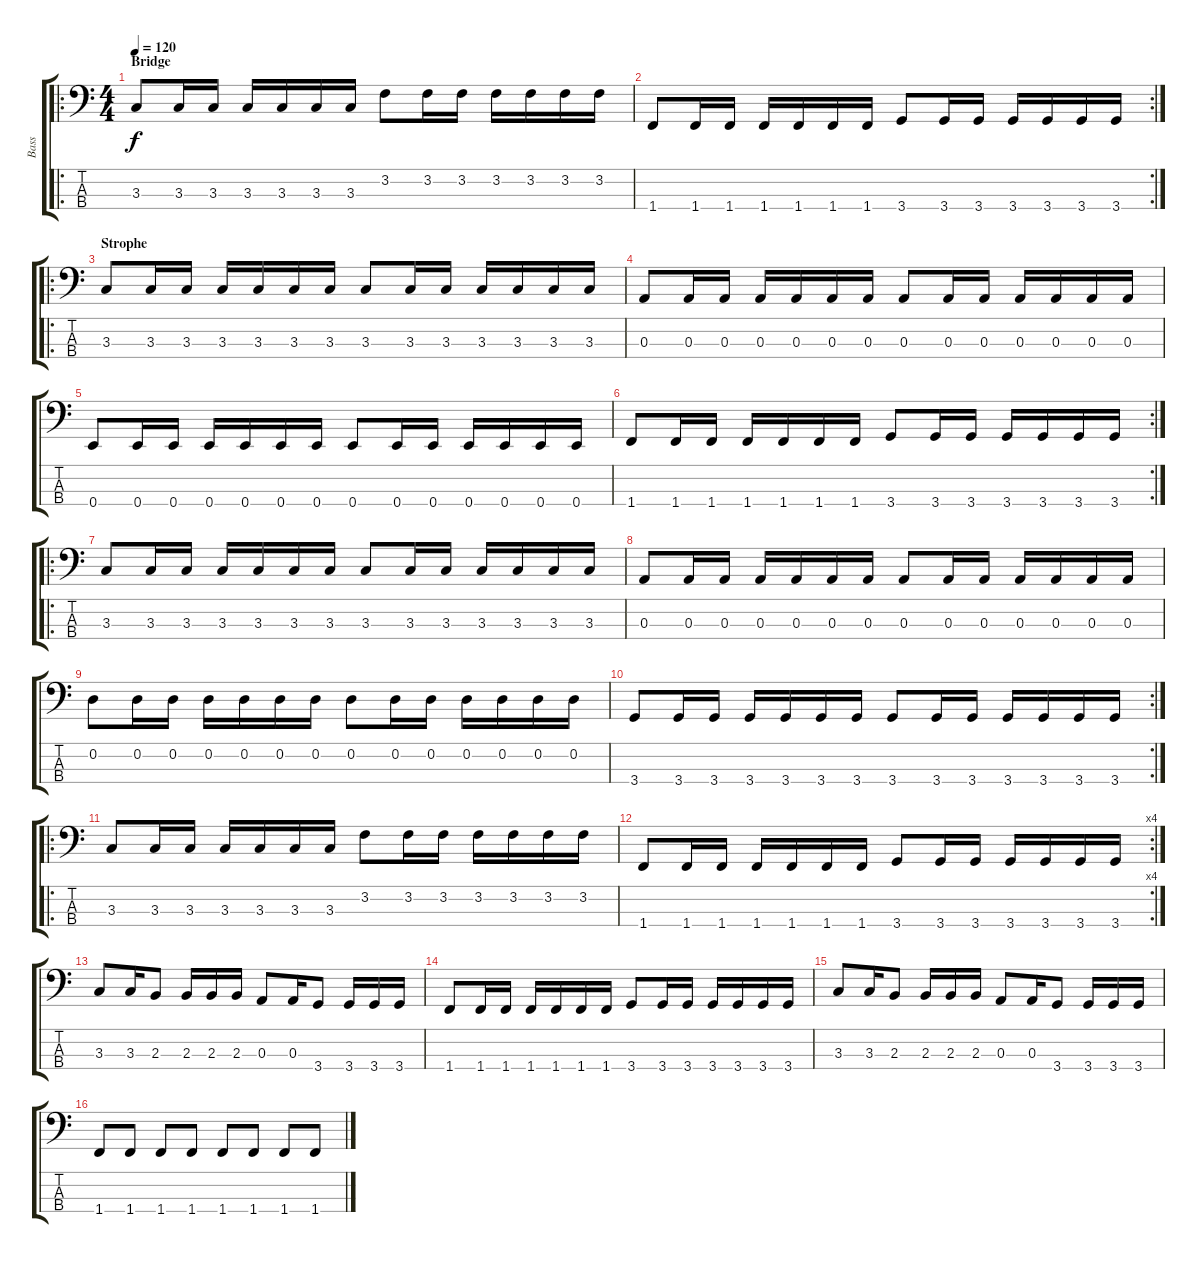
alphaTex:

\track ("Bass" "Bass") {instrument electricbasspick}
\staff {score tabs}
\tuning (G2 D2 A1 E1) {hide}
\ro
\ts (4 4)
\section ("" "Bridge")
\tempo 120
\clef f4
\ks c
3.3.8{dy f} 3.3.16 3.3.16 3.3.16 3.3.16 3.3.16 3.3.16 3.2.8 3.2.16 3.2.16 3.2.16 3.2.16 3.2.16 3.2.16 |
\rc 2
1.4.8 1.4.16 1.4.16 1.4.16 1.4.16 1.4.16 1.4.16 3.4.8 3.4.16 3.4.16 3.4.16 3.4.16 3.4.16 3.4.16 |
\ro
\section ("" "Strophe")
3.3.8 3.3.16 3.3.16 3.3.16 3.3.16 3.3.16 3.3.16 3.3.8 3.3.16 3.3.16 3.3.16 3.3.16 3.3.16 3.3.16 |
0.3.8 0.3.16 0.3.16 0.3.16 0.3.16 0.3.16 0.3.16 0.3.8 0.3.16 0.3.16 0.3.16 0.3.16 0.3.16 0.3.16 |
0.4.8 0.4.16 0.4.16 0.4.16 0.4.16 0.4.16 0.4.16 0.4.8 0.4.16 0.4.16 0.4.16 0.4.16 0.4.16 0.4.16 |
\rc 2
1.4.8 1.4.16 1.4.16 1.4.16 1.4.16 1.4.16 1.4.16 3.4.8 3.4.16 3.4.16 3.4.16 3.4.16 3.4.16 3.4.16 |
\ro
3.3.8 3.3.16 3.3.16 3.3.16 3.3.16 3.3.16 3.3.16 3.3.8 3.3.16 3.3.16 3.3.16 3.3.16 3.3.16 3.3.16 |
0.3.8 0.3.16 0.3.16 0.3.16 0.3.16 0.3.16 0.3.16 0.3.8 0.3.16 0.3.16 0.3.16 0.3.16 0.3.16 0.3.16 |
0.2.8 0.2.16 0.2.16 0.2.16 0.2.16 0.2.16 0.2.16 0.2.8 0.2.16 0.2.16 0.2.16 0.2.16 0.2.16 0.2.16 |
\rc 2
3.4.8 3.4.16 3.4.16 3.4.16 3.4.16 3.4.16 3.4.16 3.4.8 3.4.16 3.4.16 3.4.16 3.4.16 3.4.16 3.4.16 |
\ro
3.3.8 3.3.16 3.3.16 3.3.16 3.3.16 3.3.16 3.3.16 3.2.8 3.2.16 3.2.16 3.2.16 3.2.16 3.2.16 3.2.16 |
\rc 4
1.4.8 1.4.16 1.4.16 1.4.16 1.4.16 1.4.16 1.4.16 3.4.8 3.4.16 3.4.16 3.4.16 3.4.16 3.4.16 3.4.16 |
3.3.8 3.3.16 2.3.8 2.3.16 2.3.16 2.3.16 0.3.8 0.3.16 3.4.8 3.4.16 3.4.16 3.4.16 |
1.4.8 1.4.16 1.4.16 1.4.16 1.4.16 1.4.16 1.4.16 3.4.8 3.4.16 3.4.16 3.4.16 3.4.16 3.4.16 3.4.16 |
3.3.8 3.3.16 2.3.8 2.3.16 2.3.16 2.3.16 0.3.8 0.3.16 3.4.8 3.4.16 3.4.16 3.4.16 |
1.4.8 1.4.8 1.4.8 1.4.8 1.4.8 1.4.8 1.4.8 1.4.8
